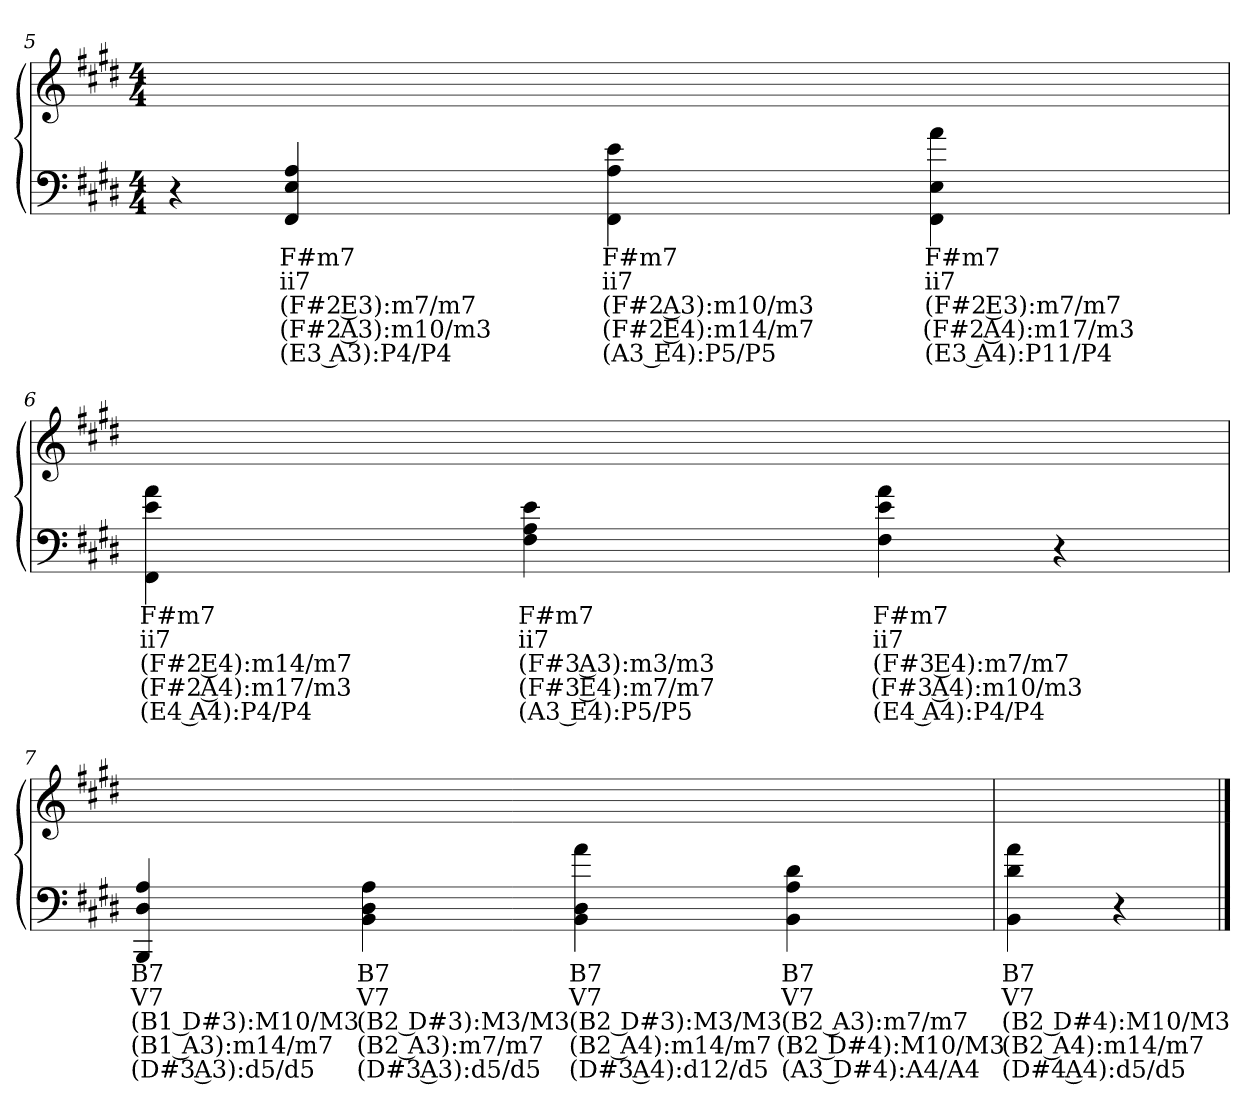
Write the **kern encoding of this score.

**kern	**text	**text	**text	**text	**text	**kern
*part2	*part2	*part2	*part2	*part2	*part2	*part1
*staff2	*staff2	*staff2	*staff2	*staff2	*staff2	*staff1
*clefF4	*	*	*	*	*	*clefG2
*k[f#c#g#d#]	*	*	*	*	*	*k[f#c#g#d#]
*E:	*	*	*	*	*	*E:
*M4/4	*	*	*	*	*	*M4/4
=5	=5	=5	=5	=5	=5	=5
4r	.	.	.	.	.	1ryy
4FF# 4E 4A	F#m7	ii7	(F#2 E3):m7/m7	(F#2 A3):m10/m3	(E3 A3):P4/P4	.
4FF# 4A 4e	F#m7	ii7	(F#2 A3):m10/m3	(F#2 E4):m14/m7	(A3 E4):P5/P5	.
4FF# 4E 4a	F#m7	ii7	(F#2 E3):m7/m7	(F#2 A4):m17/m3	(E3 A4):P11/P4	.
=6	=6	=6	=6	=6	=6	=6
4FF# 4e 4a	F#m7	ii7	(F#2 E4):m14/m7	(F#2 A4):m17/m3	(E4 A4):P4/P4	1ryy
4F# 4A 4e	F#m7	ii7	(F#3 A3):m3/m3	(F#3 E4):m7/m7	(A3 E4):P5/P5	.
4F# 4e 4a	F#m7	ii7	(F#3 E4):m7/m7	(F#3 A4):m10/m3	(E4 A4):P4/P4	.
4r	.	.	.	.	.	.
=7	=7	=7	=7	=7	=7	=7
4BBB 4D# 4A	B7	V7	(B1 D#3):M10/M3	(B1 A3):m14/m7	(D#3 A3):d5/d5	1ryy
4BB 4D# 4A	B7	V7	(B2 D#3):M3/M3	(B2 A3):m7/m7	(D#3 A3):d5/d5	.
4BB 4D# 4a	B7	V7	(B2 D#3):M3/M3	(B2 A4):m14/m7	(D#3 A4):d12/d5	.
4BB 4A 4d#	B7	V7	(B2 A3):m7/m7	(B2 D#4):M10/M3	(A3 D#4):A4/A4	.
=8	=8	=8	=8	=8	=8	=8
4BB 4d# 4a	B7	V7	(B2 D#4):M10/M3	(B2 A4):m14/m7	(D#4 A4):d5/d5	2ryy
4r	.	.	.	.	.	.
==	==	==	==	==	==	==
*-	*-	*-	*-	*-	*-	*-
